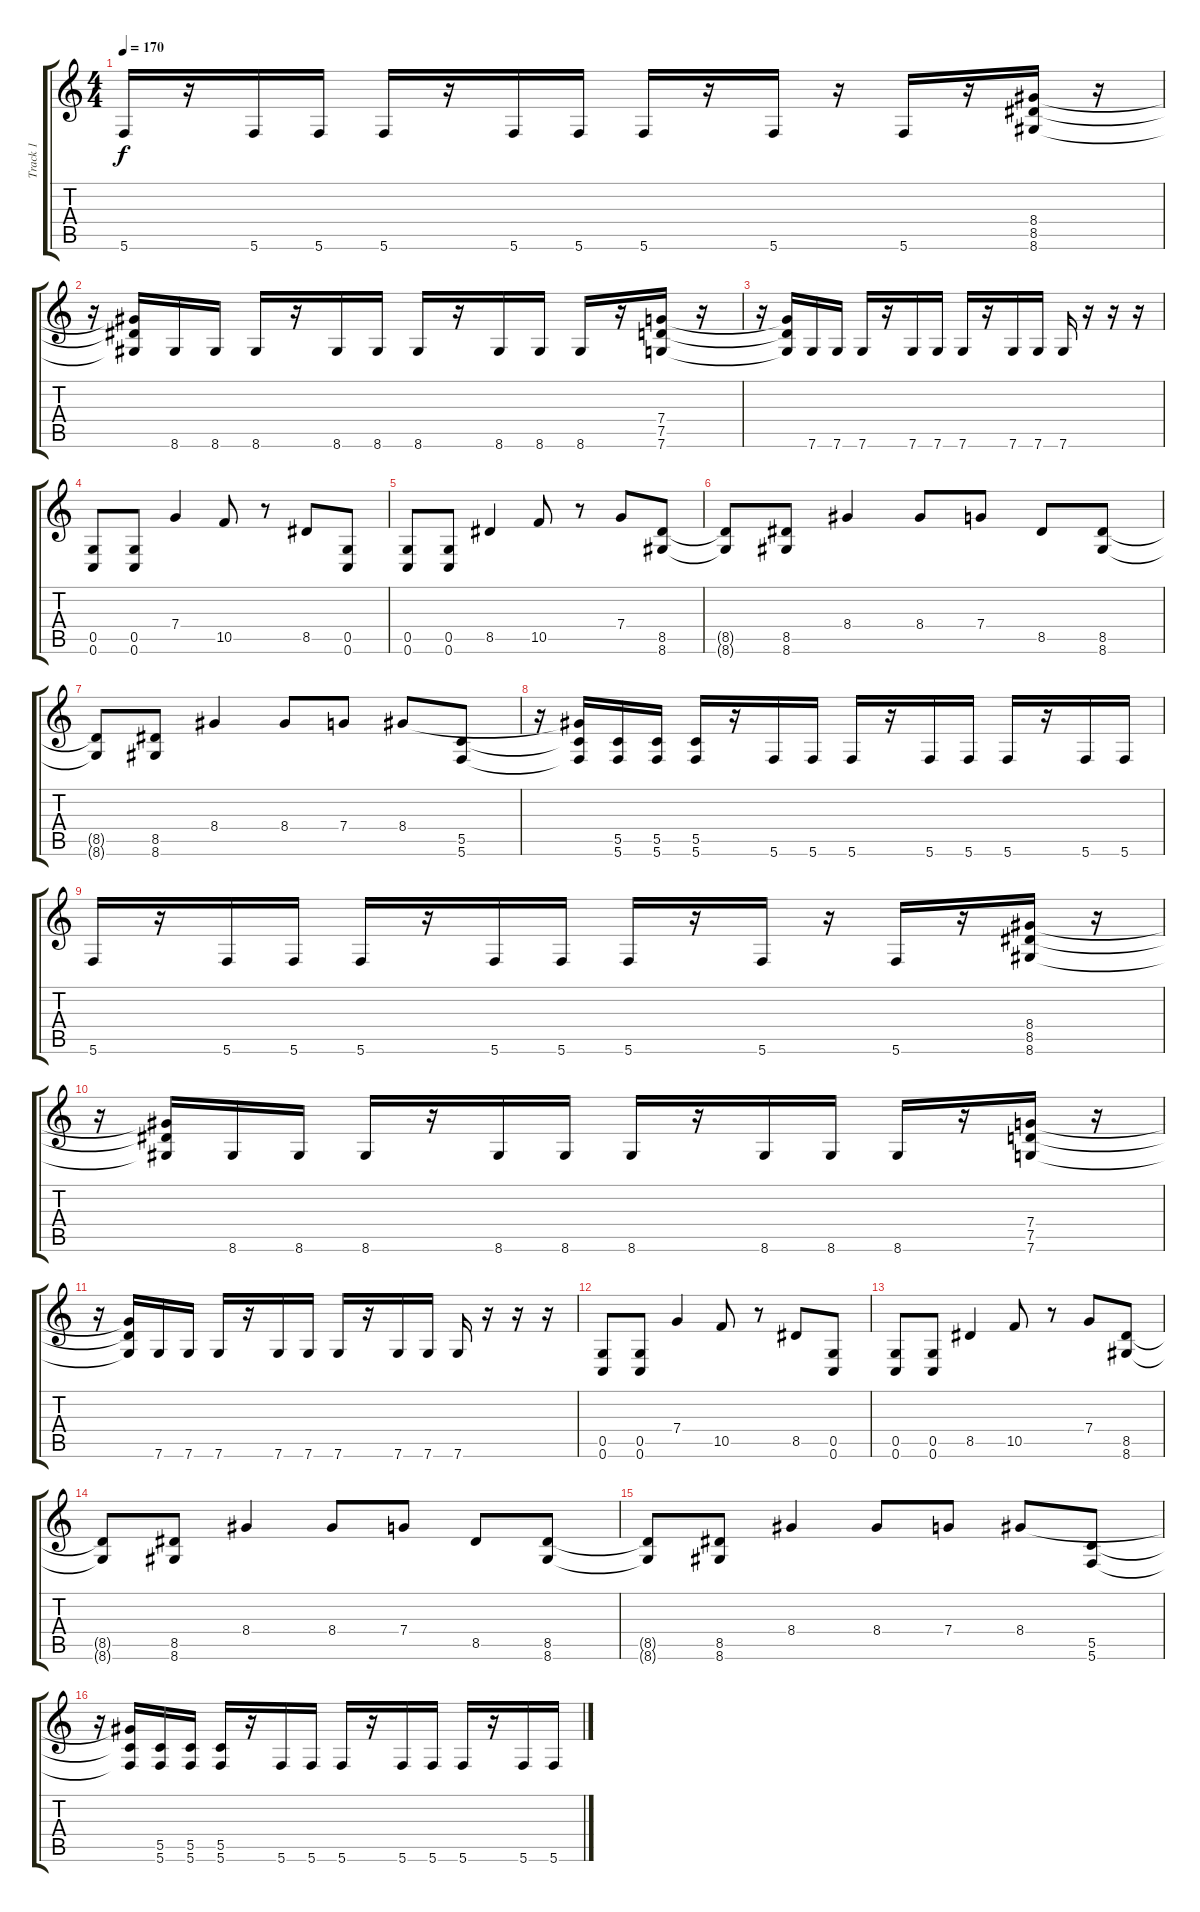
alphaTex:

\track ("Track 1" "Track 1") {instrument distortionguitar}
\staff {score tabs}
\tuning (D4 A3 F3 C3 G2 C2) {hide}
\ts (4 4)
\tempo 170
\clef g2
\ks c
5.6.16{dy f} r.16 5.6.16 5.6.16 5.6.16 r.16 5.6.16 5.6.16 5.6.16 r.16 5.6.16 r.16 5.6.16 r.16 (8.4 8.5 8.6).16 r.16 |
r.16 (8.4{t} 8.5{t} 8.6{t}).16 8.6.16 8.6.16 8.6.16 r.16 8.6.16 8.6.16 8.6.16 r.16 8.6.16 8.6.16 8.6.16 r.16 (7.4 7.5 7.6).16 r.16 |
r.16 (7.4{t} 7.5{t} 7.6{t}).16 7.6.16 7.6.16 7.6.16 r.16 7.6.16 7.6.16 7.6.16 r.16 7.6.16 7.6.16 7.6.16 r.16 r.16 r.16 |
(0.5 0.6).8 (0.5 0.6).8 7.4.4 10.5.8 r.8 8.5.8 (0.5 0.6).8 |
(0.5 0.6).8 (0.5 0.6).8 8.5.4 10.5.8 r.8 7.4.8 (8.5 8.6).8 |
(8.5{t} 8.6{t}).8 (8.5 8.6).8 8.4.4 8.4.8 7.4.8 8.5.8 (8.5 8.6).8 |
(8.5{t} 8.6{t}).8 (8.5 8.6).8 8.4.4 8.4.8 7.4.8 8.4.8 (5.5 5.6).8 |
r.16 (8.4{t} 5.5{t} 5.6{t}).16 (5.5 5.6).16 (5.5 5.6).16 (5.5 5.6).16 r.16 5.6.16 5.6.16 5.6.16 r.16 5.6.16 5.6.16 5.6.16 r.16 5.6.16 5.6.16 |
5.6.16 r.16 5.6.16 5.6.16 5.6.16 r.16 5.6.16 5.6.16 5.6.16 r.16 5.6.16 r.16 5.6.16 r.16 (8.4 8.5 8.6).16 r.16 |
r.16 (8.4{t} 8.5{t} 8.6{t}).16 8.6.16 8.6.16 8.6.16 r.16 8.6.16 8.6.16 8.6.16 r.16 8.6.16 8.6.16 8.6.16 r.16 (7.4 7.5 7.6).16 r.16 |
r.16 (7.4{t} 7.5{t} 7.6{t}).16 7.6.16 7.6.16 7.6.16 r.16 7.6.16 7.6.16 7.6.16 r.16 7.6.16 7.6.16 7.6.16 r.16 r.16 r.16 |
(0.5 0.6).8 (0.5 0.6).8 7.4.4 10.5.8 r.8 8.5.8 (0.5 0.6).8 |
(0.5 0.6).8 (0.5 0.6).8 8.5.4 10.5.8 r.8 7.4.8 (8.5 8.6).8 |
(8.5{t} 8.6{t}).8 (8.5 8.6).8 8.4.4 8.4.8 7.4.8 8.5.8 (8.5 8.6).8 |
(8.5{t} 8.6{t}).8 (8.5 8.6).8 8.4.4 8.4.8 7.4.8 8.4.8 (5.5 5.6).8 |
r.16 (8.4{t} 5.5{t} 5.6{t}).16 (5.5 5.6).16 (5.5 5.6).16 (5.5 5.6).16 r.16 5.6.16 5.6.16 5.6.16 r.16 5.6.16 5.6.16 5.6.16 r.16 5.6.16 5.6.16
